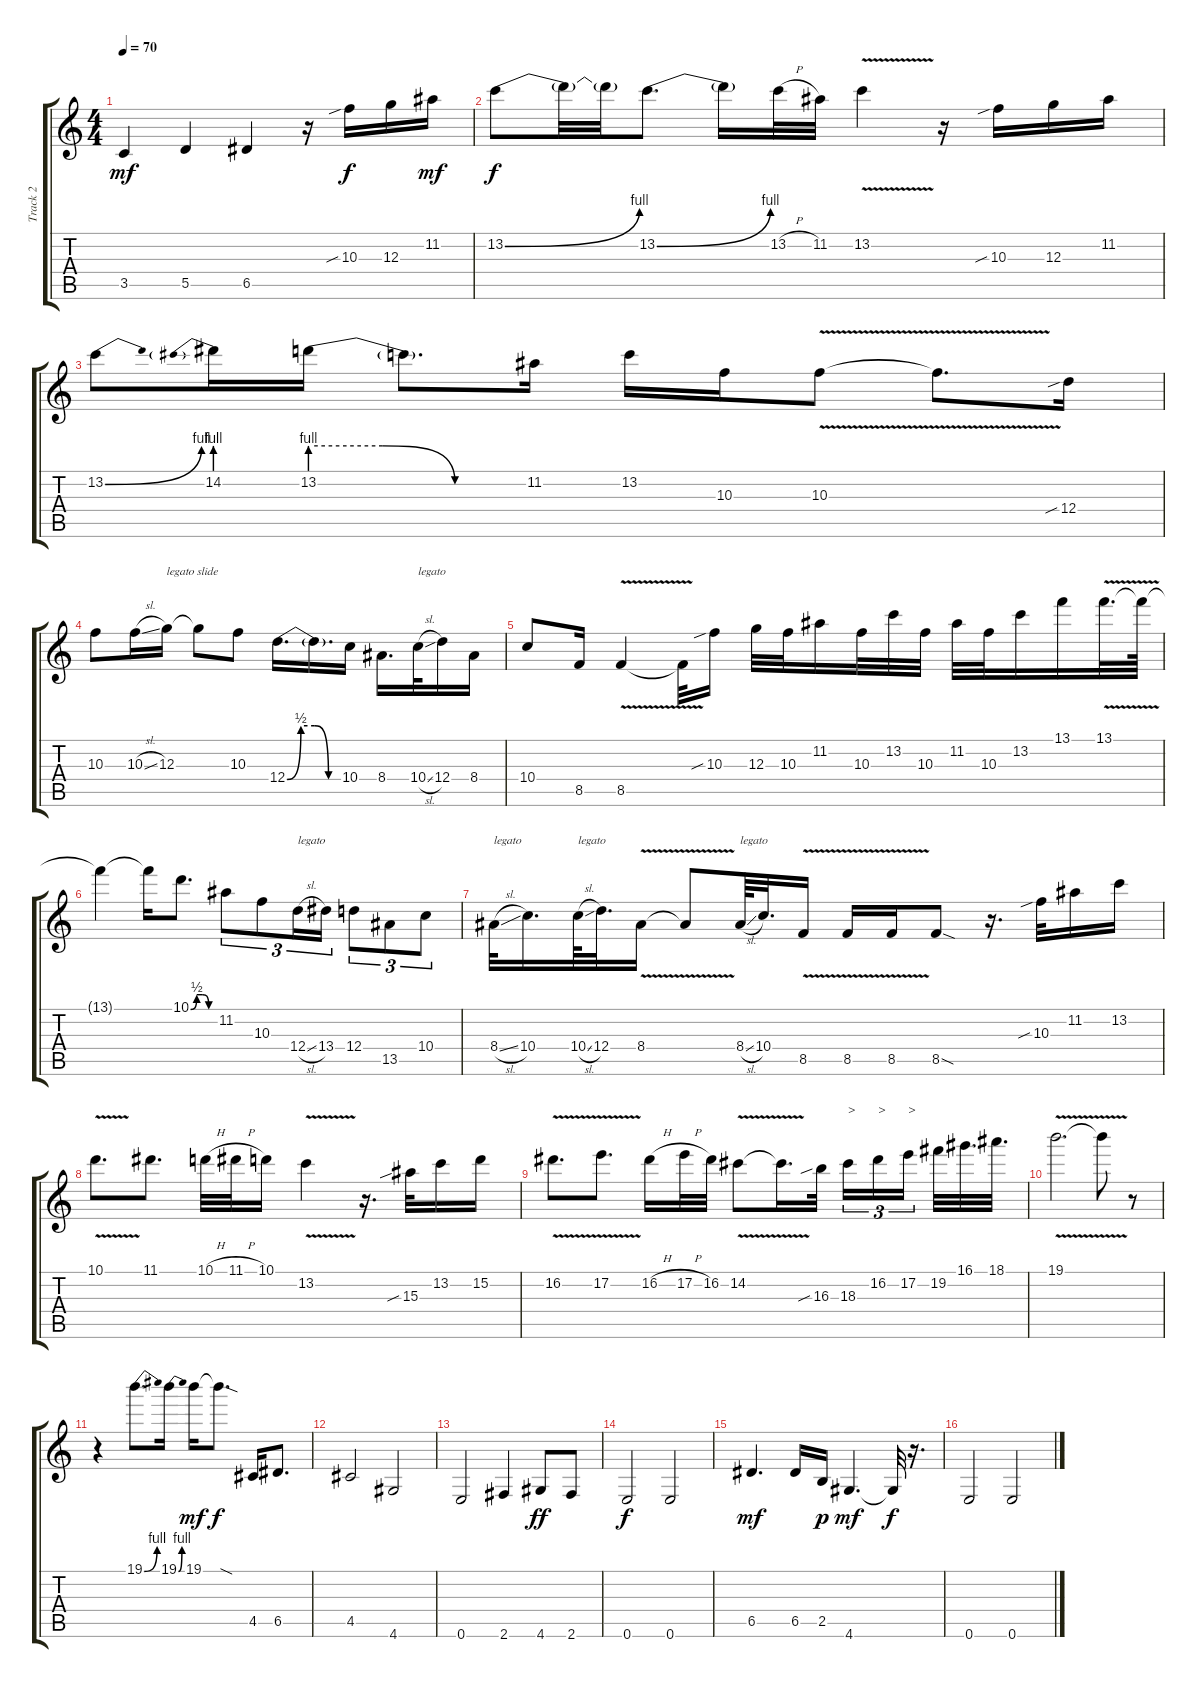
\track ("Track 2" "Track 2") {instrument distortionguitar}
\staff {score tabs}
\tuning (E4 B3 G3 D3 A2 E2) {hide}
\ts (4 4)
\tempo 70
\clef g2
\ks c
3.5.4{dy mf} 5.5.4 6.5.4 r.16 10.3{sib}.16{dy f} 12.3.16 11.2.16{dy mf} |
13.2{be (bend 0 0 60 4)}.8{dy f} 13.2{t}.32 13.2{t}.32 13.2{be (bend 0 0 60 4)}.8{d} 13.2{t}.16 13.2{h}.32 11.2.32 13.2{v}.4 r.16 10.3{sib}.16 12.3.16 11.2.16 |
13.2{be (bend 0 0 60 4)}.8 14.2{be (prebend 0 4 60 4)}.16 13.2{be (custom 0 4 20 4 40 0 60 0)}.16 13.2{t}.8{d} 11.2.16 13.2.16 10.3.16 10.3{v}.8 10.3{t}.8{d} 12.4{sib}.16 |
10.3.8 10.3{sl}.16 12.3.16{txt "legato slide"} 12.3{t}.8 10.3.8 12.4{be (custom 0 0 15 2 30 2 45 0 60 0)}.16{d} 12.4{t}.16{d} 10.4.16 8.4.16{d} 10.4{sl}.32{txt "legato"} 12.4.16 8.4.16 |
10.4.8 8.5.16 8.5{v}.4 8.5{t}.32 10.3{sib}.16 12.3.32 10.3.32 11.2.16 10.3.32 13.2.32 10.3.32 11.2.32 10.3.32 13.2.16 13.1.16 13.1{v}.32{d} 13.1{t}.64 |
13.1{t}.4 13.1{t}.16 10.1{be (custom 0 0 15 2 30 2 45 0 60 0)}.8{d} 11.2.8{tu (3 2)} 10.3.8{tu (3 2)} 12.4{sl}.16{tu (3 2) txt "legato"} 13.4.16{tu (3 2)} 12.4.8{tu (3 2)} 13.5.8{tu (3 2)} 10.4.8{tu (3 2)} |
8.4{sl}.32{txt "legato"} 10.4.16{d} 10.4{sl}.64{txt "legato"} 12.4.32{d} 8.4{v}.16 8.4{t}.8 8.4{sl}.64{txt "legato"} 10.4.32{d} 8.5{v}.16 8.5{v}.16 8.5{v}.16 8.5{sod}.8 r.16{d} 10.3{sib}.32 11.2.16 13.2.16 |
10.1{v}.8{d} 11.1.8{d} 10.1{h}.32 11.1{h}.32 10.1.16 13.2{v}.4 r.16{d} 15.3{sib}.32 13.2.16 15.2.16 |
16.2{v}.8{d} 17.2{v}.8{d} 16.2{h}.16 17.2{h}.32 16.2.32 14.2{v}.8 14.2{t}.16{d} 16.3{sib}.32 18.3.16{tu (3 2) txt ">"} 16.2.16{tu (3 2) txt ">"} 17.2.16{tu (3 2) txt ">" beam splitsecondary} 19.2.32 16.1.32{d} 18.1.32{d} |
19.1{v}.2{d} 19.1{t}.8 r.8 |
r.4 19.1{be (bend 0 0 60 4)}.8{d volume 11} 19.1{be (bend 0 0 60 4)}.16 19.1.16{dy mf} 19.1{sod t}.8{d dy f} 4.5.16 6.5.8{d} |
4.5.2 4.6.2 |
0.6.2 2.6.4 4.6.8{dy ff} 2.6.8 |
0.6.2{dy f} 0.6.2 |
6.5.4{d dy mf} 6.5.16 2.5.16{dy p} 4.6.4{d dy mf} 4.6{t}.32{dy f} r.16{d} |
0.6.2 0.6.2
